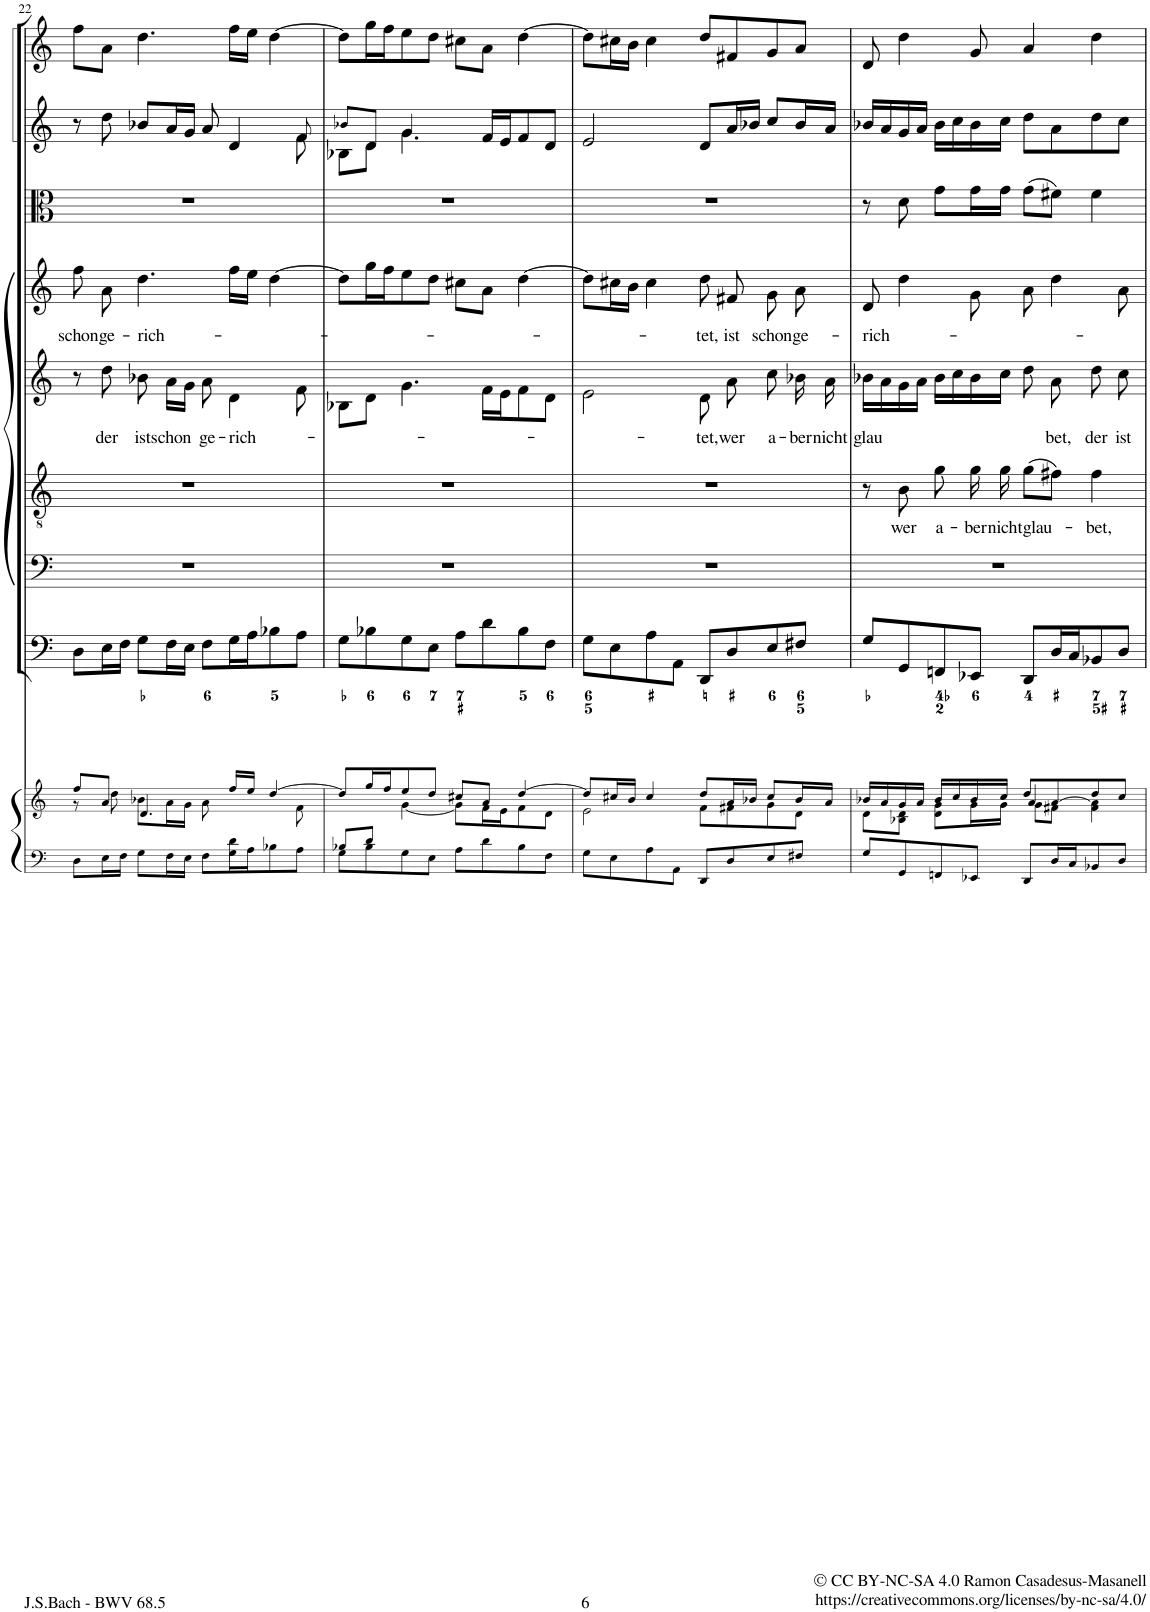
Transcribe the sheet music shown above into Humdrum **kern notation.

**kern	**kern	**kern	**kern	**kern	**text	**kern	**text	**kern	**text	**kern	**kern	**kern
*part9	*part9	*part8	*part7	*part6	*part6	*part5	*part5	*part4	*part4	*part3	*part2	*part1
*staff10	*staff9	*staff8	*staff7	*staff6	*staff6	*staff5	*staff5	*staff4	*staff4	*staff3	*staff2	*staff1
*I"Piano reduction	*	*I"Continuo	*I"Basso. Trombone III. col Basso.	*I"Tenore. Trombone II. col Tenore.	*	*I"Alto	*	*I"Soprano	*	*I"Taille Viola	*I"Oboe II. Violino II.	*I"Oboe I. Violino I.
*I'Pno	*	*	*	*	*	*	*	*	*	*	*I'Ob	*I'Ob
!!LO:PB:g=z
*clefF4	*clefG2	*clefF4	*clefF4	*clefGv2	*	*clefG2	*	*clefG2	*	*clefC3	*clefG2	*clefG2
*k[]	*k[]	*k[]	*k[]	*k[]	*	*k[]	*	*k[]	*	*k[]	*k[]	*k[]
*M4/4	*M4/4	*M4/4	*M4/4	*M4/4	*	*M4/4	*	*M4/4	*	*M4/4	*M4/4	*M4/4
*met(c)	*met(c)	*met(c)	*met(c)	*met(c)	*	*met(c)	*	*met(c)	*	*met(c)	*met(c)	*met(c)
=22	=22	=22	=22	=22	=22	=22	=22	=22	=22	=22	=22	=22
*^	*^	*	*	*	*	*	*	*	*	*	*	*
!	!	!	!	!	!	!	!	!	!	!	!LO:LY:b	!	!	!
*	*	*	*	*	*	*	*	*	*	*	*	*	*^	*
8ryy	8D\L	8ff/L	8r	8D\L	1r	1r	.	8r	.	8ff\	schon	1r	8r	8ryy	8ff\L
!	!	!	!	!	!	!	!	!	!LO:LY:b	!	!LO:LY:b	!	!	!	!
.	16E\L	8a/J	8dd\	16E\L	.	.	.	8dd\	der	8a\	ge-	.	8dd\	8ryy	8a\J
.	16F\JJ	.	.	16F\JJ	.	.	.	.	.	.	.	.	.	.	.
!	!	!	!	!	!	!	!	!	!LO:LY:b	!	!LO:LY:b	!	!	!	!
.	8G\L	4.d/	8b-X\L	8G\L	.	.	.	8b-X\	ist	4.dd\	-rich-	.	8b-X/L	4ryy	4.dd\
!	!	!	!	!	!	!	!	!	!LO:LY:b	!	!	!	!	!	!
.	16F\L	.	16a\L	16F\L	.	.	.	16a\LL	schon	.	.	.	16a/L	.	.
.	16E\JJ	.	16g\JJ	16E\JJ	.	.	.	16g\JJ	.	.	.	.	16g/JJ	.	.
!	!	!	!	!	!	!	!	!	!LO:LY:b	!	!	!	!	!	!
.	8F\L	.	8a\	8F\L	.	.	.	8a\	ge-	.	.	.	8a/	4ryy	.
!	!	!	!	!	!	!	!	!	!LO:LY:b	!	!	!	!	!	!
4d\	16G\L	16ff/LL	4ryy	16G\L	.	.	.	4d\	-rich-	16ff\LL	.	.	4d/	.	16ff\LL
.	16A\J	16ee/JJ	.	16A\J	.	.	.	.	.	16ee\JJ	.	.	.	.	16ee\JJ
.	8B-X\	[4dd/	.	8B-X\	.	.	.	.	.	[4dd\	.	.	.	8ryy	[4dd\
8ryy	8A\J	.	8f\	8A\J	.	.	.	8f\	.	.	.	.	8f!/	8f\	.
=23	=23	=23	=23	=23	=23	=23	=23	=23	=23	=23	=23	=23	=23	=23	=23
8B-X/L	8G\L	8dd/L]	4ryy	8G\L	1r	1r	.	8B-X\L	.	8dd\L]	.	1r	8b-X!/L	8B-X\L	8dd\L]
8d/J	8B-\	16gg/L	.	8B-X\	.	.	.	8d\J	.	16gg\L	.	.	8d!/J	8d\J	16gg\L
.	.	16ff/J	.	.	.	.	.	.	.	16ff\J	.	.	.	.	16ff\J
2.ryy	8G\	8ee/	[4g\	8G\	.	.	.	4.g\	.	8ee\	.	.	4.g!/	4.g\	8ee\
.	8E\J	8dd/J	.	8E\J	.	.	.	.	.	8dd\J	.	.	.	.	8dd\J
.	8A\L	8cc#X/L	8g\L]	8A\L	.	.	.	.	.	8cc#X\L	.	.	.	.	8cc#X\L
.	8d\	8a/J	16f\L	8d\	.	.	.	16f\LL	.	8a\J	.	.	16f/LL	8ryy	8a\J
.	.	.	16e\J	.	.	.	.	16e\J	.	.	.	.	16e/J	.	.
.	8B-\	[4dd/	8f\	8B-\	.	.	.	8f\	.	[4dd\	.	.	8f/	4ryy	[4dd\
.	8F\J	.	8d\J	8F\J	.	.	.	8d\J	.	.	.	.	8d/J	.	.
*v	*v	*	*	*	*	*	*	*	*	*	*	*	*v	*v	*
=24	=24	=24	=24	=24	=24	=24	=24	=24	=24	=24	=24	=24	=24
8G\L	8dd/L]	2e\	8G\L	1r	1r	.	2e\	.	8dd\L]	.	1r	2e/	8dd\L]
8E\	16cc#X/L	.	8E\	.	.	.	.	.	16cc#X\L	.	.	.	16cc#X\L
.	16b/JJ	.	.	.	.	.	.	.	16b\JJ	.	.	.	16b\JJ
8A\	4cc#/	.	8A\	.	.	.	.	.	4cc#\	.	.	.	4cc#\
8AA\J	.	.	8AA\J	.	.	.	.	.	.	.	.	.	.
!	!	!	!	!	!	!	!	!LO:LY:b	!	!LO:LY:b	!	!	!
8DD/L	8dd/L	8f\L	8DD/L	.	.	.	8d\	-tet,	8dd\	-tet,	.	8d/L	8dd/L
!	!	!	!	!	!	!	!	!LO:LY:b	!	!LO:LY:b	!	!	!
8D/	16a/L	8f#X\	8D/	.	.	.	8a\	wer	8f#X/	ist	.	16a/L	8f#X/
.	16b-X/JJ	.	.	.	.	.	.	.	.	.	.	16b-X/JJ	.
!	!	!	!	!	!	!	!	!LO:LY:b	!	!LO:LY:b	!	!	!
8E/	8cc#/L	8g\	8E/	.	.	.	8cc\	a-	8g\	schon	.	8cc/L	8g/
!	!	!	!	!	!	!	!	!LO:LY:b	!	!LO:LY:b	!	!	!
8F#X/J	16b-/L	8d\J	8F#X/J	.	.	.	16b-X\	-ber	8a\	ge-	.	16b-/L	8a/J
!	!	!	!	!	!	!	!	!LO:LY:b	!	!	!	!	!
.	16a/JJ	.	.	.	.	.	16a\	nicht	.	.	.	16a/JJ	.
=25	=25	=25	=25	=25	=25	=25	=25	=25	=25	=25	=25	=25	=25
*	*	*^	*	*	*	*	*	*	*	*	*	*	*
!	!	!	!	!	!	!	!	!	!LO:LY:b	!	!LO:LY:b	!	!	!
8G/L	16b-X/LL	8d\L	2ryy	8G/L	1r	8r	.	16b-X\LL	glau	8d/	-rich-	8r	16b-X/LL	8d/
.	16a/	.	.	.	.	.	.	16a\	.	.	.	.	16a/	.
!	!	!	!	!	!	!	!LO:LY:b	!	!	!	!	!	!	!
8GG/	16g/	8B-X\ 8d\J	.	8GG/	.	8B\	wer	16g\	.	4dd\	.	8d\	16g/	4dd\
.	16a/JJ	.	.	.	.	.	.	16a\JJ	.	.	.	.	16a/JJ	.
!	!	!	!	!	!	!	!LO:LY:b	!	!	!	!	!	!	!
8FFn/	16b-/LL	8d\ 8g\L	.	8FFn/	.	8g\	a-	16b-\LL	.	.	.	8g\L	16b-\LL	.
.	16cc/	.	.	.	.	.	.	16cc\	.	.	.	.	16cc\	.
!	!	!	!	!	!	!	!LO:LY:b	!	!	!	!	!	!	!
8EE-X/J	16b-/	16g\L	.	8EE-X/J	.	16g\	-ber	16b-\	.	8g\	.	16g\L	16b-\	8g/
!	!	!	!	!	!	!	!LO:LY:b	!	!	!	!	!	!	!
.	16cc/JJ	16g\JJ	.	.	.	16g\	nicht	16cc\JJ	.	.	.	16g\JJ	16cc\JJ	.
!	!	!	!	!	!	!	!LO:LY:b	!	!	!	!	!	!	!
8DD/L	8dd/L	8g\L	4a/	8DD/L	.	(8g\L	glau-	8dd\	.	8a\	.	(8g\L	8dd\L	4a/
!	!	!	!	!	!	!	!	!	!LO:LY:b	!	!	!	!	!
16D/L	[8a/	8f#X\J	.	16D/L	.	8f#X\J)	.	8a\	bet,	4dd\	.	8f#X\J)	8a\	.
16C/J	.	.	.	16C/J	.	.	.	.	.	.	.	.	.	.
!	!	!	!	!	!	!	!LO:LY:b	!	!LO:LY:b	!	!	!	!	!
8BB-X/	8dd/	4f#\ 4a\]	4ryy	8BB-X/	.	4f#\	-bet,	8dd\	der	.	.	4f#\	8dd\	4dd\
!	!	!	!	!	!	!	!	!	!LO:LY:b	!	!	!	!	!
8D/J	8cc/J	.	.	8D/J	.	.	.	8cc\	ist	8a\	.	.	8cc\J	.
*	*v	*v	*v	*	*	*	*	*	*	*	*	*	*	*
=	=	=	=	=	=	=	=	=	=	=	=	=
*-	*-	*-	*-	*-	*-	*-	*-	*-	*-	*-	*-	*-
